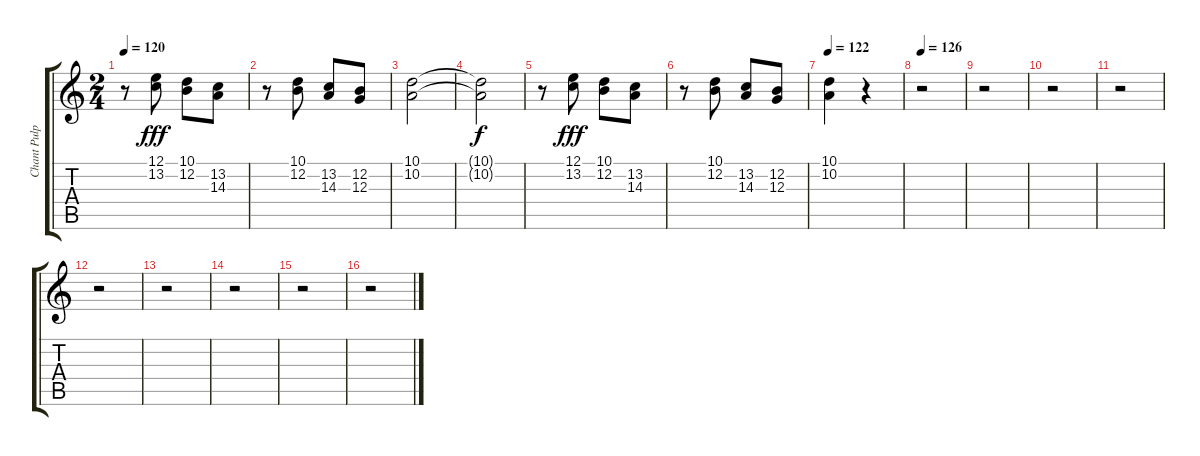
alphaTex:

\track ("Chant Pulpul" "Chant Pulp") {instrument tenorsax}
\staff {score tabs}
\tuning (E4 B3 G3 D3 A2 E2) {hide}
\ts (2 4)
\tempo 120
\clef g2
\ks c
r.8{dy fff} (12.1 13.2).8 (10.1 12.2).8 (13.2 14.3).8 |
r.8 (10.1 12.2).8 (13.2 14.3).8 (12.2 12.3).8 |
(10.1 10.2).2 |
(10.1{t} 10.2{t}).2{dy f} |
r.8 (12.1 13.2).8{dy fff} (10.1 12.2).8 (13.2 14.3).8 |
r.8 (10.1 12.2).8 (13.2 14.3).8 (12.2 12.3).8 |
\tempo 122
(10.1 10.2).4 r.4 |
\tempo 126
r.2 |
r.2 |
r.2 |
r.2 |
r.2 |
r.2 |
r.2 |
r.2 |
r.2
